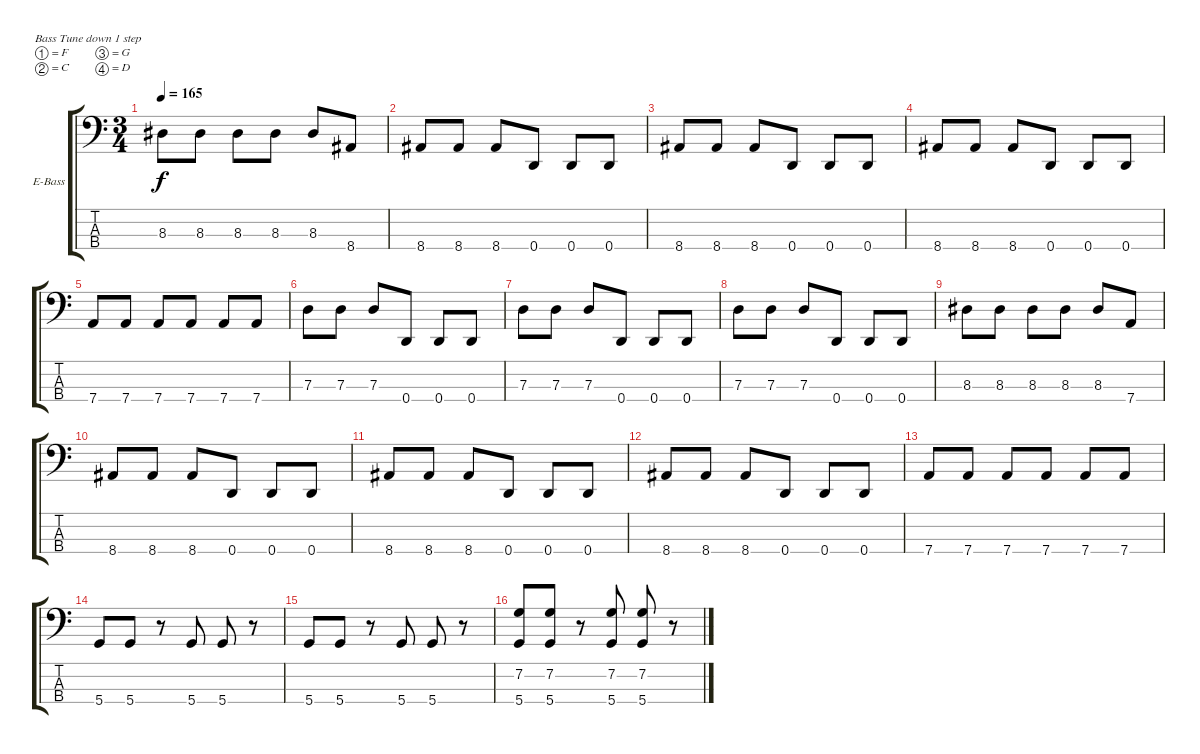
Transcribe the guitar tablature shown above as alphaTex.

\bracketExtendMode groupsimilarinstruments
\firstSystemTrackNameOrientation horizontal
\otherSystemsTrackNameOrientation horizontal
\track ("Electric Bass" "E-Bass") {instrument electricbassfinger}
\staff {score tabs}
\tuning (F2 C2 G1 D1)
\ts (3 4)
\tempo 165
\clef f4
\ks c
8.3.8{dy f} 8.3.8 8.3.8 8.3.8 8.3.8 8.4.8 |
8.4.8 8.4.8 8.4.8 0.4.8 0.4.8 0.4.8 |
8.4.8 8.4.8 8.4.8 0.4.8 0.4.8 0.4.8 |
8.4.8 8.4.8 8.4.8 0.4.8 0.4.8 0.4.8 |
7.4.8 7.4.8 7.4.8 7.4.8 7.4.8 7.4.8 |
7.3.8 7.3.8 7.3.8 0.4.8 0.4.8 0.4.8 |
7.3.8 7.3.8 7.3.8 0.4.8 0.4.8 0.4.8 |
7.3.8 7.3.8 7.3.8 0.4.8 0.4.8 0.4.8 |
8.3.8 8.3.8 8.3.8 8.3.8 8.3.8 7.4.8 |
8.4.8 8.4.8 8.4.8 0.4.8 0.4.8 0.4.8 |
8.4.8 8.4.8 8.4.8 0.4.8 0.4.8 0.4.8 |
8.4.8 8.4.8 8.4.8 0.4.8 0.4.8 0.4.8 |
7.4.8 7.4.8 7.4.8 7.4.8 7.4.8 7.4.8 |
5.4.8 5.4.8 r.8 5.4.8 5.4.8 r.8 |
5.4.8 5.4.8 r.8 5.4.8 5.4.8 r.8 |
(5.4 7.2).8 (5.4 7.2).8 r.8 (5.4 7.2).8 (7.2 5.4).8 r.8
